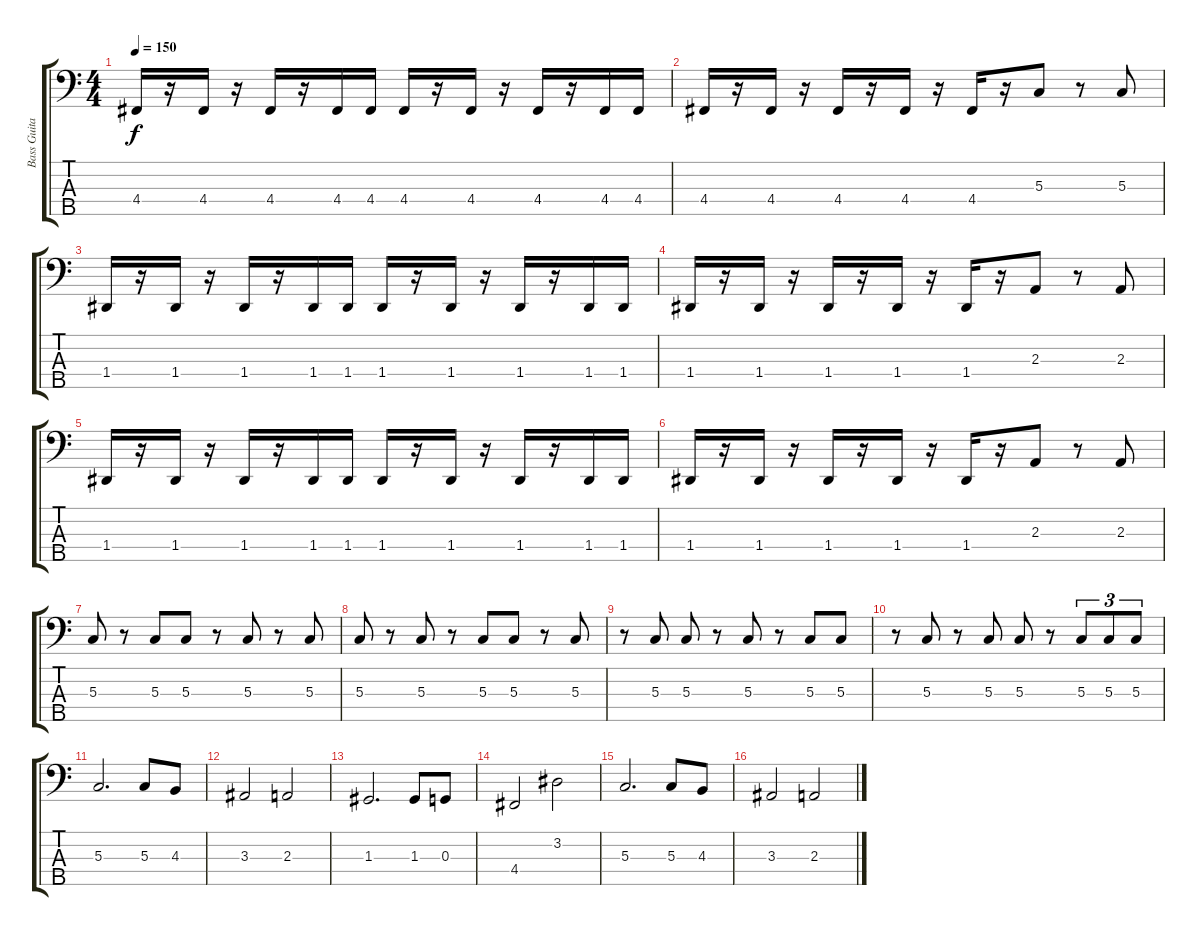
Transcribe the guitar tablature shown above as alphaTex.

\track ("Bass Guitar" "Bass Guita") {instrument electricbasspick}
\staff {score tabs}
\tuning (F2 C2 G1 D1 A0) {hide}
\ts (4 4)
\tempo 150
\clef f4
\ks c
4.4.16{dy f} r.16 4.4.16 r.16 4.4.16 r.16 4.4.16 4.4.16 4.4.16 r.16 4.4.16 r.16 4.4.16 r.16 4.4.16 4.4.16 |
4.4.16 r.16 4.4.16 r.16 4.4.16 r.16 4.4.16 r.16 4.4.16 r.16 5.3.8 r.8 5.3.8 |
1.4.16 r.16 1.4.16 r.16 1.4.16 r.16 1.4.16 1.4.16 1.4.16 r.16 1.4.16 r.16 1.4.16 r.16 1.4.16 1.4.16 |
1.4.16 r.16 1.4.16 r.16 1.4.16 r.16 1.4.16 r.16 1.4.16 r.16 2.3.8 r.8 2.3.8 |
1.4.16 r.16 1.4.16 r.16 1.4.16 r.16 1.4.16 1.4.16 1.4.16 r.16 1.4.16 r.16 1.4.16 r.16 1.4.16 1.4.16 |
1.4.16 r.16 1.4.16 r.16 1.4.16 r.16 1.4.16 r.16 1.4.16 r.16 2.3.8 r.8 2.3.8 |
5.3.8 r.8 5.3.8 5.3.8 r.8 5.3.8 r.8 5.3.8 |
5.3.8 r.8 5.3.8 r.8 5.3.8 5.3.8 r.8 5.3.8 |
r.8 5.3.8 5.3.8 r.8 5.3.8 r.8 5.3.8 5.3.8 |
r.8 5.3.8 r.8 5.3.8 5.3.8 r.8 5.3.8{tu (3 2)} 5.3.8{tu (3 2)} 5.3.8{tu (3 2)} |
5.3.2{d} 5.3.8 4.3.8 |
3.3.2 2.3.2 |
1.3.2{d} 1.3.8 0.3.8 |
4.4.2 3.2.2 |
5.3.2{d} 5.3.8 4.3.8 |
3.3.2 2.3.2
